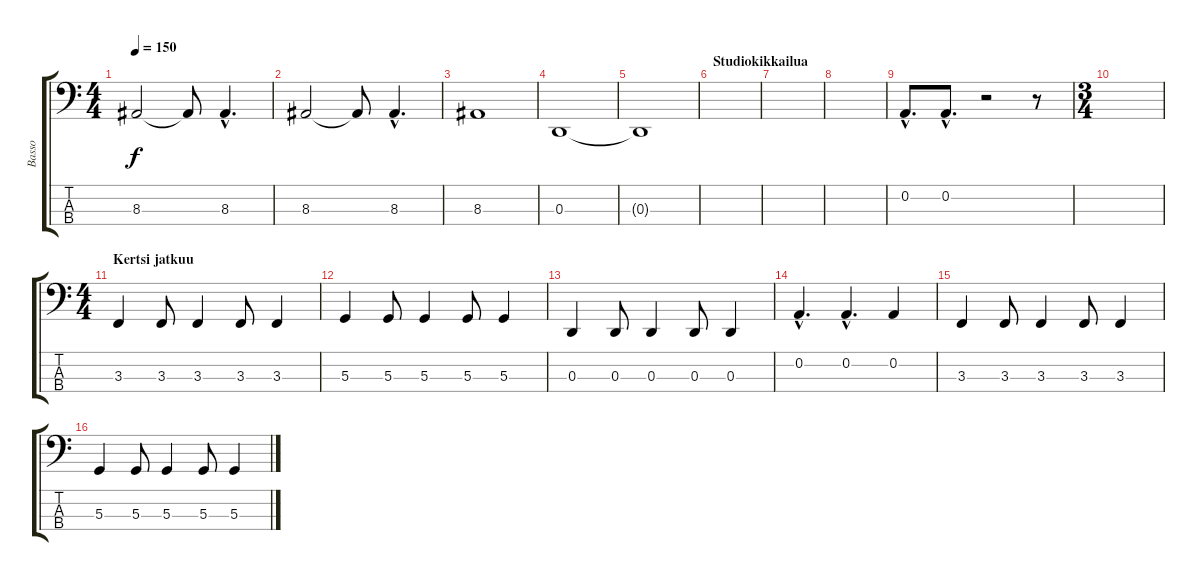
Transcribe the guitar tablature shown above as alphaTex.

\track ("Basso" "Basso") {instrument electricbasspick}
\staff {score tabs}
\tuning (D2 A1 D1 A0) {hide}
\ts (4 4)
\tempo 150
\clef f4
\ks c
8.3.2{dy f} 8.3{t}.8 8.3{hac}.4{d} |
8.3.2 8.3{t}.8 8.3{hac}.4{d} |
8.3.1 |
0.3.1 |
0.3{t}.1 |
\section ("" "Studiokikkailua")
|
|
|
0.2{hac}.8{d} 0.2{hac}.8{d} r.2 r.8 |
\ts (3 4)
|
\ts (4 4)
\section ("" "Kertsi jatkuu")
3.3.4 3.3.8 3.3.4 3.3.8 3.3.4 |
5.3.4 5.3.8 5.3.4 5.3.8 5.3.4 |
0.3.4 0.3.8 0.3.4 0.3.8 0.3.4 |
0.2{hac}.4{d} 0.2{hac}.4{d} 0.2.4 |
3.3.4 3.3.8 3.3.4 3.3.8 3.3.4 |
5.3.4 5.3.8 5.3.4 5.3.8 5.3.4
